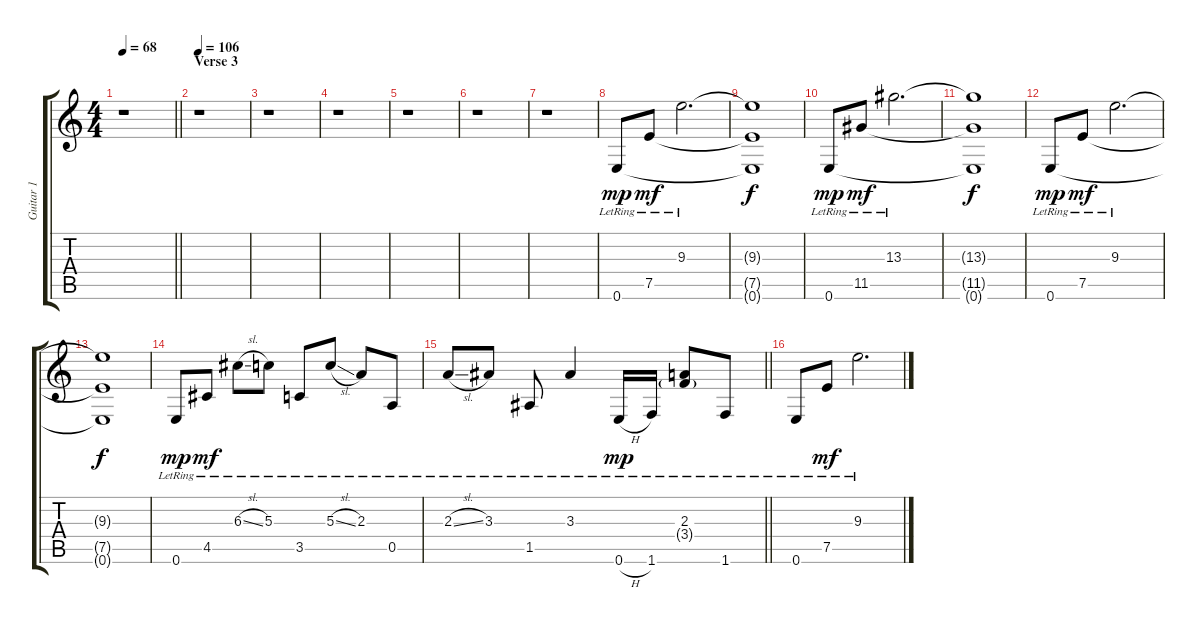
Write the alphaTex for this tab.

\track ("Guitar 1" "Guitar 1") {instrument distortionguitar}
\staff {score tabs}
\tuning (E4 B3 G3 D3 A2 E2) {hide}
\ts (4 4)
\tempo 68
\clef g2
\barLineRight lightlight
\ks c
r.1{dy f} |
\section ("" "Verse 3")
\tempo 106
r.1 |
r.1 |
r.1 |
r.1 |
r.1 |
r.1 |
0.6{lr}.8{dy mp volume 12 instrument electricguitarjazz} 7.5{lr}.8{dy mf} 9.3{lr}.2{d} |
(9.3{t} 7.5{t} 0.6{t}).1{dy f} |
0.6{lr}.8{dy mp} 11.5{lr}.8{dy mf} 13.3{lr}.2{d} |
(13.3{t} 11.5{t} 0.6{t}).1{dy f} |
0.6{lr}.8{dy mp} 7.5{lr}.8{dy mf} 9.3{lr}.2{d} |
(9.3{t} 7.5{t} 0.6{t}).1{dy f} |
0.6{lr}.8{dy mp} 4.5{lr}.8{dy mf} 6.3{sl lr}.8 5.3{lr}.8 3.5{lr}.8 5.3{sl lr}.8 2.3{lr}.8 0.5{lr}.8 |
\barLineRight lightlight
2.3{sl lr}.8 3.3{lr}.8 1.5{lr}.8 3.3{lr}.4 0.6{h lr}.16{dy mp} 1.6{lr}.16 (2.3{lr} 3.4{g}).8 1.6{lr}.8 |
0.6{lr}.8 7.5{lr}.8{dy mf} 9.3{lr}.2{d}
